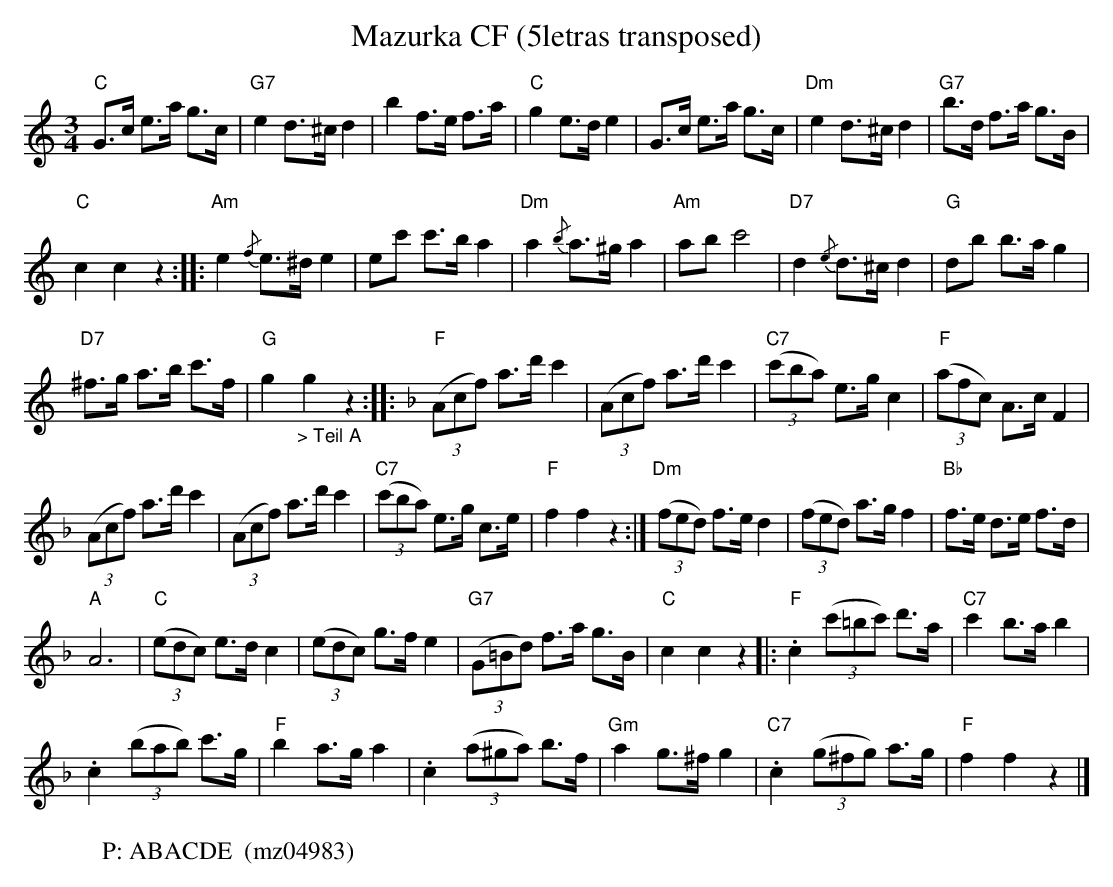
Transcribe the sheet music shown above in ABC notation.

X:1
T: Mazurka CF (5letras transposed)
M:3/4
L:1/8
K:C transpose=3 %%MIDI gchordon
"C"G>c e>a g>c | "G7"e2d>^c d2 | b2f>e  f>a | "C"g2 e>de2 | G>c e>a g>c | "Dm"e2d>^c d2 | "G7"b>d f>a g>B |
"C"c2c2z2 :: "Am"e2 {/f}e>^d e2 | ec' c'>b a2 | "Dm"a2 {/b}a>^ga2 | "Am"abc'4 | "D7"d2 {/e}d>^cd2 | "G"db b>ag2 |
"D7"^f>g a>b c'>f | "G"g2"_> Teil A"g2z2 :: [K:F] "F"((3Acf) a>d' c'2 | ((3Acf) a>d' c'2 | "C7"((3c'ba) e>gc2 | "F"((3afc) A>cF2 |
((3Acf) a>d' c'2 | ((3Acf) a>d' c'2 | "C7"((3c'ba) e>g c>e | "F"f2f2z2 :| "Dm"((3fed) f>ed2 | ((3fed)  a>gf2 | "Bb"f>e d>e f>d |
"A"A6 | "C"((3edc) e>dc2 | ((3edc) g>fe2 | "G7"((3G=Bd) f>a g>B | "C"c2c2z2 |: "F".c2 ((3c'=bc') d'>a | "C7"c'2 b>ab2 |
.c2 ((3bab) c'>g | "F"b2 a>ga2 | .c2 ((3a^ga) b>f | "Gm"a2g>^fg2 | "C7".c2 ((3g^fg) a>g | "F"f2f2z2 |]
W: P: ABACDE  (mz04983)
